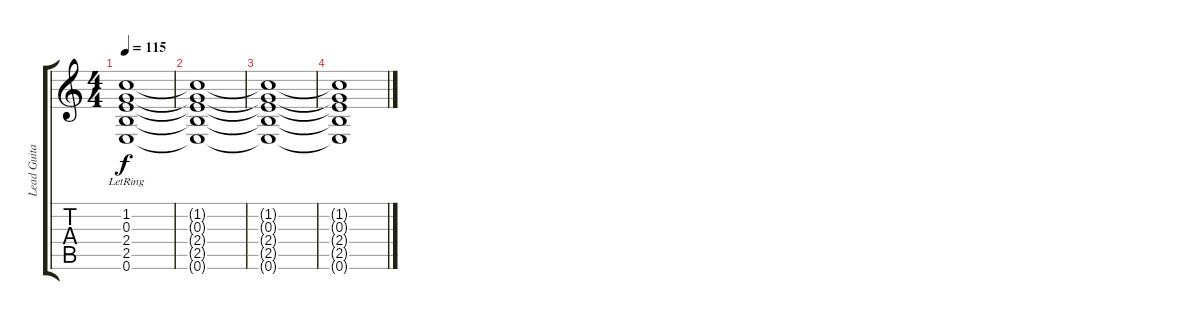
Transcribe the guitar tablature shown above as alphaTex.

\track ("Lead Guitar" "Lead Guita") {instrument acousticguitarnylon}
\staff {score tabs}
\tuning (E4 B3 G3 D3 A2 E2) {hide}
\ts (4 4)
\tempo 115
\clef g2
\ks c
(1.2{lr} 0.3{lr} 2.4{lr} 2.5{lr} 0.6{lr}).1{dy f} |
(1.2{t} 0.3{t} 2.4{t} 2.5{t} 0.6{t}).1 |
(1.2{t} 0.3{t} 2.4{t} 2.5{t} 0.6{t}).1 |
(1.2{t} 0.3{t} 2.4{t} 2.5{t} 0.6{t}).1
